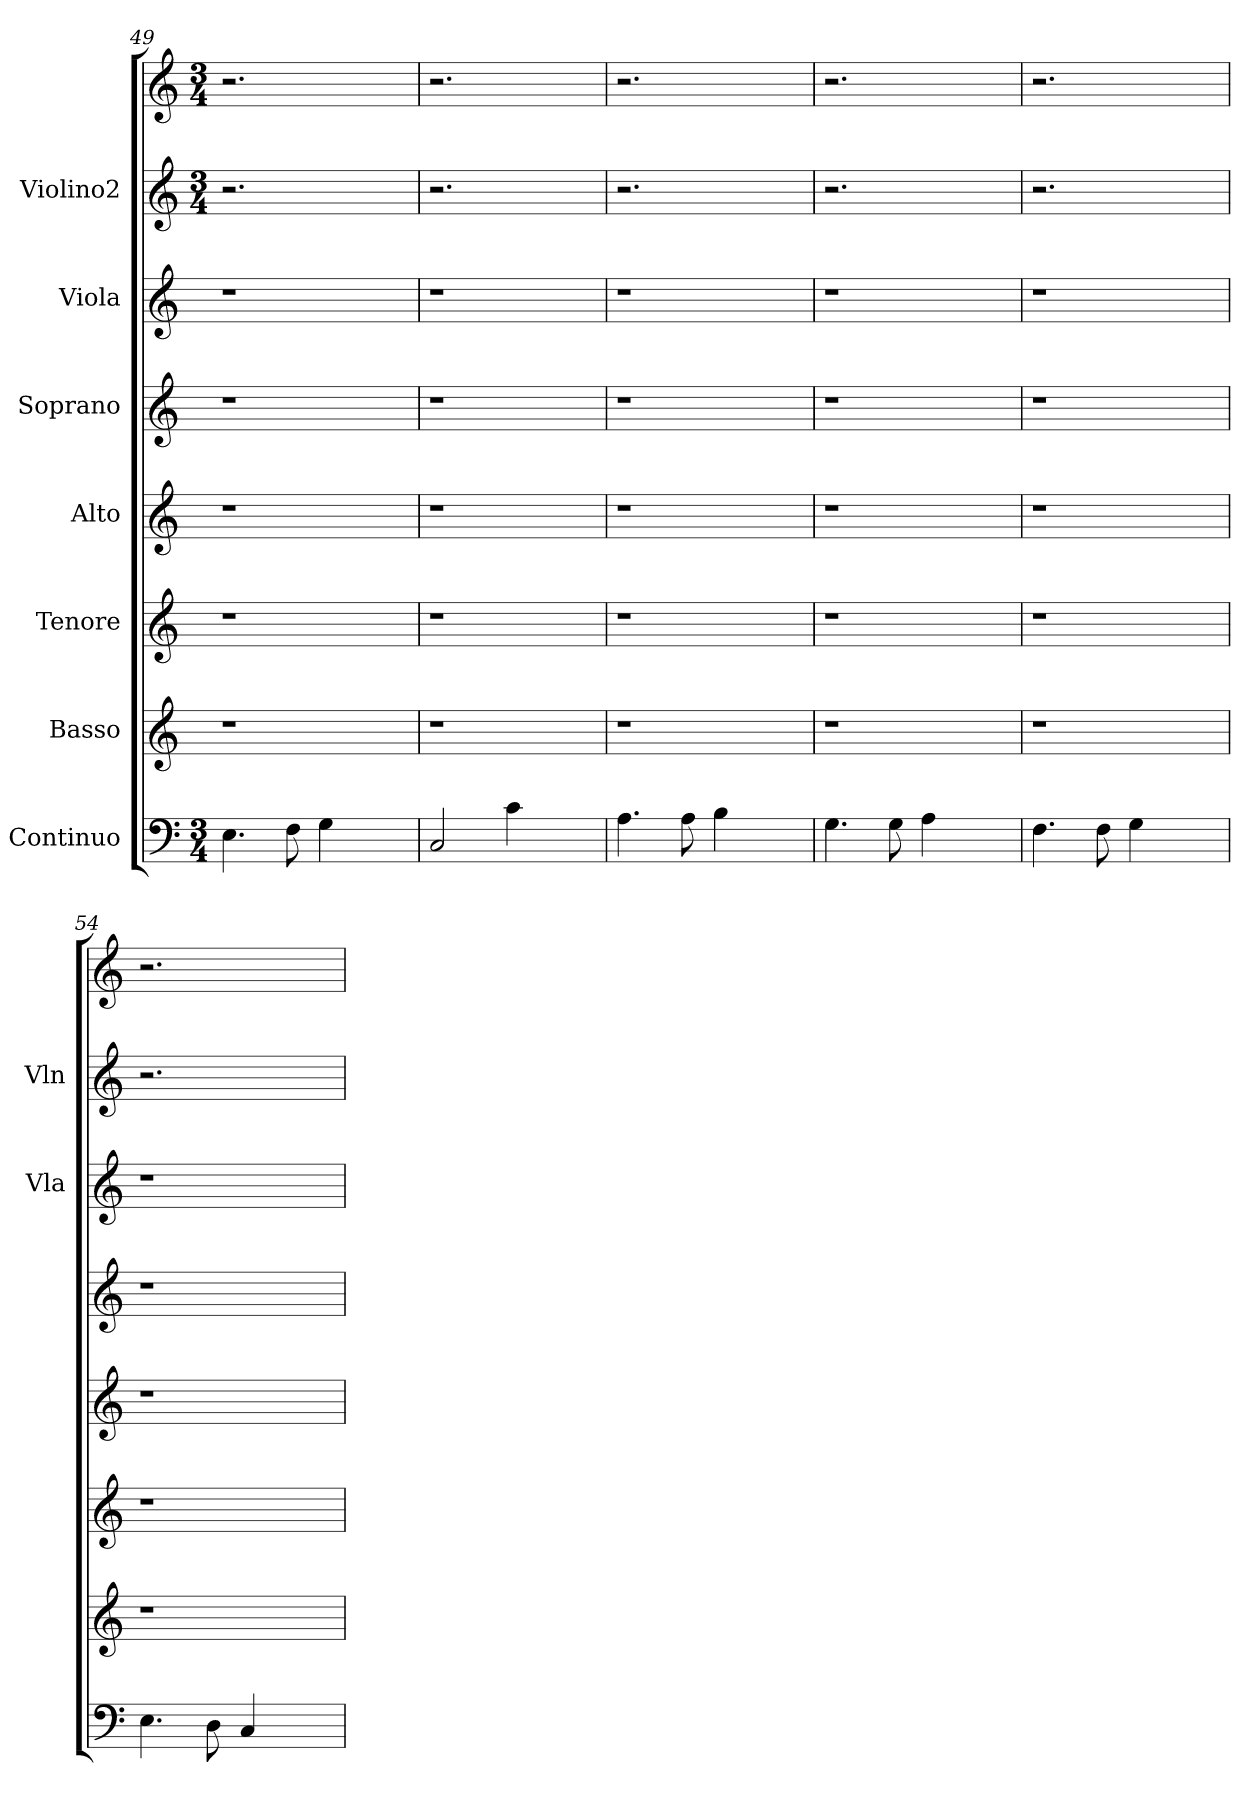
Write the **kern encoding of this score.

**kern	**kern	**kern	**kern	**kern	**kern	**kern	**kern
*part7	*part6	*part5	*part4	*part3	*part2	*part1	*part1
*staff8	*staff7	*staff6	*staff5	*staff4	*staff3	*staff2	*staff1
*I"Continuo	*I"Basso	*I"Tenore	*I"Alto	*I"Soprano	*I"Viola	*I"Violino2	*
*	*	*	*	*	*I'Vla	*I'Vln	*
*clefF4	*clefG2	*clefG2	*clefG2	*clefG2	*clefG2	*clefG2	*clefG2
*k[]	*k[]	*k[]	*k[]	*k[]	*k[]	*k[]	*k[]
*M3/4	*	*	*	*	*	*M3/4	*M3/4
=49	=49	=49	=49	=49	=49	=49	=49
4.E\	1r	1r	1r	1r	1r	2.r	2.r
8F\	.	.	.	.	.	.	.
4G\	.	.	.	.	.	.	.
4ryy	.	.	.	.	.	4ryy	4ryy
=50	=50	=50	=50	=50	=50	=50	=50
2C/	1r	1r	1r	1r	1r	2.r	2.r
4c\	.	.	.	.	.	.	.
4ryy	.	.	.	.	.	4ryy	4ryy
=51	=51	=51	=51	=51	=51	=51	=51
4.A\	1r	1r	1r	1r	1r	2.r	2.r
8A\	.	.	.	.	.	.	.
4B\	.	.	.	.	.	.	.
4ryy	.	.	.	.	.	4ryy	4ryy
=52	=52	=52	=52	=52	=52	=52	=52
4.G\	1r	1r	1r	1r	1r	2.r	2.r
8G\	.	.	.	.	.	.	.
4A\	.	.	.	.	.	.	.
4ryy	.	.	.	.	.	4ryy	4ryy
=53	=53	=53	=53	=53	=53	=53	=53
4.F\	1r	1r	1r	1r	1r	2.r	2.r
8F\	.	.	.	.	.	.	.
4G\	.	.	.	.	.	.	.
4ryy	.	.	.	.	.	4ryy	4ryy
=54	=54	=54	=54	=54	=54	=54	=54
4.E\	1r	1r	1r	1r	1r	2.r	2.r
8D\	.	.	.	.	.	.	.
4C/	.	.	.	.	.	.	.
4ryy	.	.	.	.	.	4ryy	4ryy
=	=	=	=	=	=	=	=
*-	*-	*-	*-	*-	*-	*-	*-
